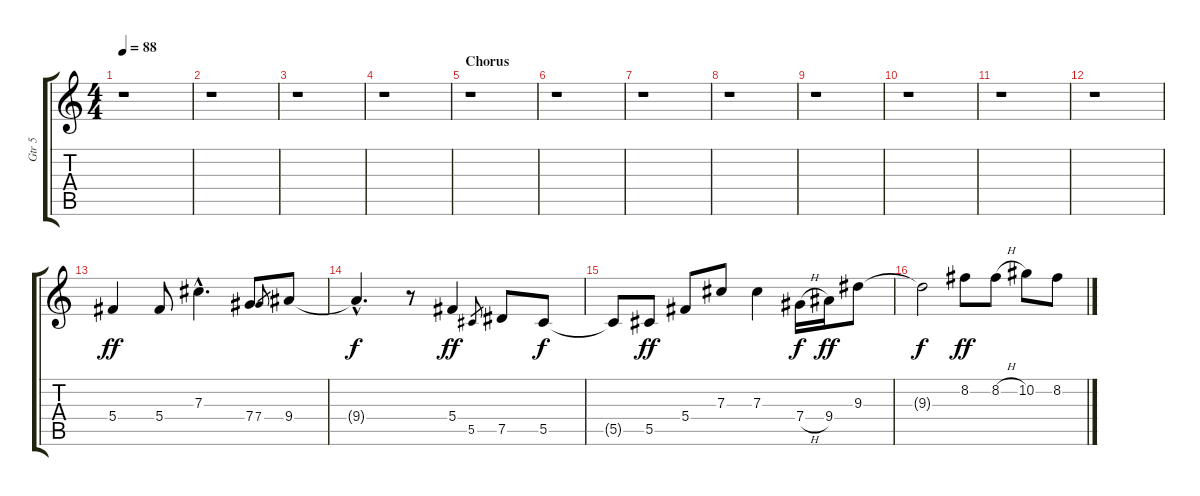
\track ("Gtr 5" "Gtr 5") {instrument distortionguitar}
\staff {score tabs}
\tuning (Eb4 Bb3 Gb3 Db3 Ab2 Eb2) {hide}
\ts (4 4)
\tempo 88
\clef g2
\ks c
r.1{dy ff} |
r.1 |
r.1 |
r.1 |
\section ("" "Chorus")
r.1 |
r.1 |
r.1 |
r.1 |
r.1 |
r.1 |
r.1 |
r.1 |
5.4.4 5.4.8 7.3{hac}.4{d} 7.4.8 7.4.8{gr} 9.4.8 |
9.4{hac t}.4{d dy f} r.8 5.4.4{dy ff} 5.5.8{gr} 7.5.8 5.5.8{dy f} |
5.5{t}.8 5.5.8{dy ff} 5.4.8 7.3.8 7.3.4 7.4{h}.16{dy f} 9.4.16{dy ff} 9.3.8 |
9.3{t}.2{dy f} 8.2.8{dy ff} 8.2{h}.8 10.2.8 8.2.8
